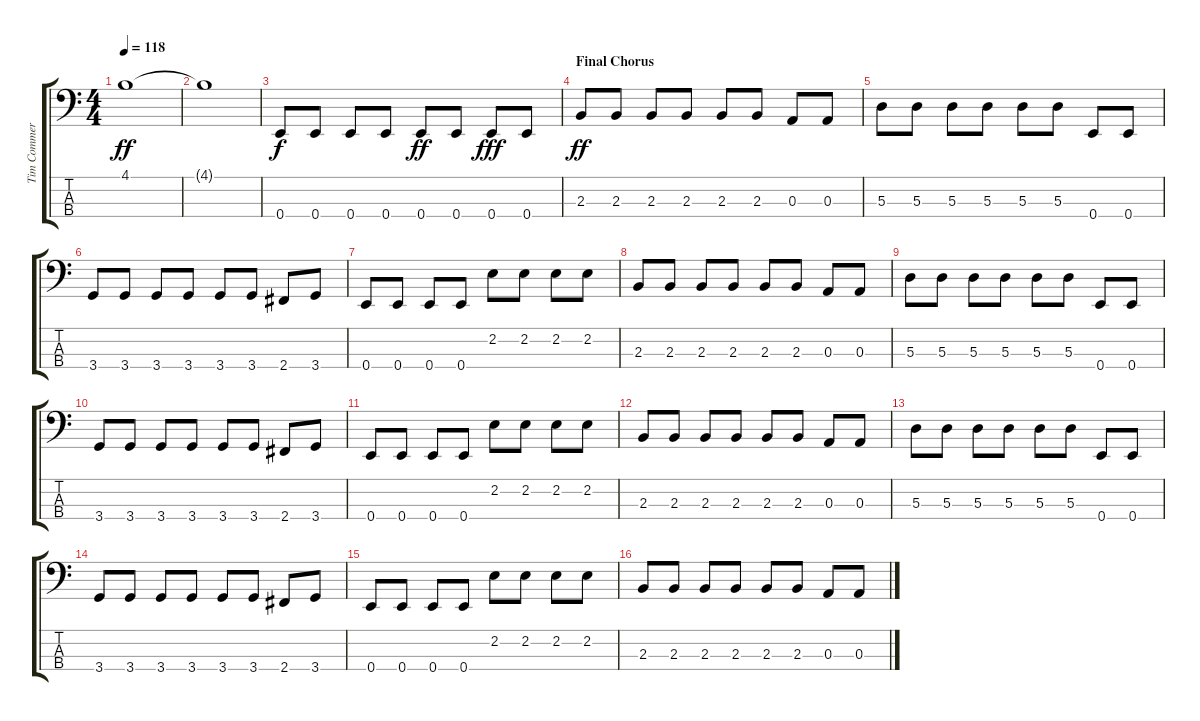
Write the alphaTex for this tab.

\track ("Tim Commerford - Bass" "Tim Commer") {instrument electricbassfinger}
\staff {score tabs}
\tuning (G2 D2 A1 E1) {hide}
\ts (4 4)
\tempo 118
\clef f4
\ks c
4.1{t}.1{dy ff} |
4.1{t}.1 |
0.4.8{dy f} 0.4.8 0.4.8 0.4.8 0.4.8{dy ff} 0.4.8 0.4.8{dy fff} 0.4.8 |
\section ("" "Final Chorus")
2.3.8{dy ff} 2.3.8 2.3.8 2.3.8 2.3.8 2.3.8 0.3.8 0.3.8 |
5.3.8 5.3.8 5.3.8 5.3.8 5.3.8 5.3.8 0.4.8 0.4.8 |
3.4.8 3.4.8 3.4.8 3.4.8 3.4.8 3.4.8 2.4.8 3.4.8 |
0.4.8 0.4.8 0.4.8 0.4.8 2.2.8 2.2.8 2.2.8 2.2.8 |
2.3.8 2.3.8 2.3.8 2.3.8 2.3.8 2.3.8 0.3.8 0.3.8 |
5.3.8 5.3.8 5.3.8 5.3.8 5.3.8 5.3.8 0.4.8 0.4.8 |
3.4.8 3.4.8 3.4.8 3.4.8 3.4.8 3.4.8 2.4.8 3.4.8 |
0.4.8 0.4.8 0.4.8 0.4.8 2.2.8 2.2.8 2.2.8 2.2.8 |
2.3.8 2.3.8 2.3.8 2.3.8 2.3.8 2.3.8 0.3.8 0.3.8 |
5.3.8 5.3.8 5.3.8 5.3.8 5.3.8 5.3.8 0.4.8 0.4.8 |
3.4.8 3.4.8 3.4.8 3.4.8 3.4.8 3.4.8 2.4.8 3.4.8 |
0.4.8 0.4.8 0.4.8 0.4.8 2.2.8 2.2.8 2.2.8 2.2.8 |
2.3.8 2.3.8 2.3.8 2.3.8 2.3.8 2.3.8 0.3.8 0.3.8
